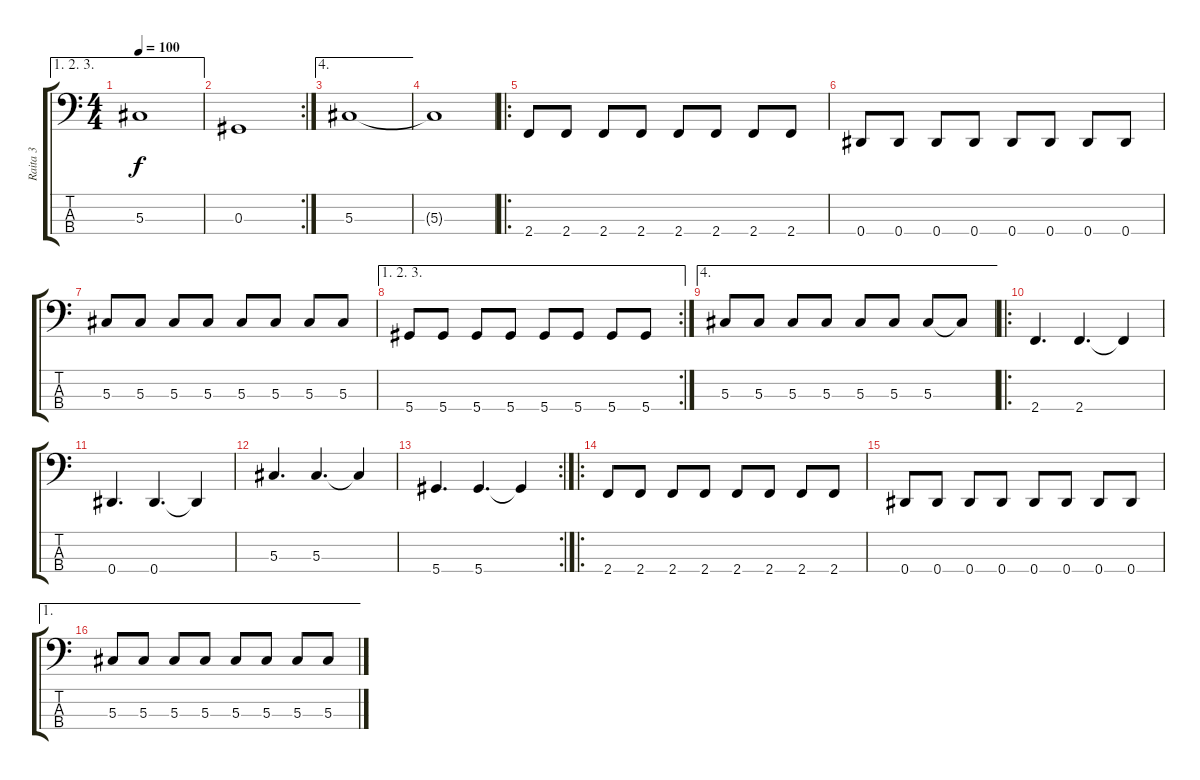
\track ("Raita 3" "Raita 3") {instrument electricbassfinger}
\staff {score tabs}
\tuning (Gb2 Db2 Ab1 Eb1) {hide}
\ae (1 2 3)
\ts (4 4)
\tempo 100
\clef f4
\ks c
5.3.1{dy f} |
\rc 2
0.3.1 |
\ae 4
5.3.1 |
5.3{t}.1 |
\ro
2.4.8 2.4.8 2.4.8 2.4.8 2.4.8 2.4.8 2.4.8 2.4.8 |
0.4.8 0.4.8 0.4.8 0.4.8 0.4.8 0.4.8 0.4.8 0.4.8 |
5.3.8 5.3.8 5.3.8 5.3.8 5.3.8 5.3.8 5.3.8 5.3.8 |
\ae (1 2 3)
\rc 2
5.4.8 5.4.8 5.4.8 5.4.8 5.4.8 5.4.8 5.4.8 5.4.8 |
\ae 4
5.3.8 5.3.8 5.3.8 5.3.8 5.3.8 5.3.8 5.3.8 5.3{t}.8 |
\ro
2.4.4{d} 2.4.4{d} 2.4{t}.4 |
0.4.4{d} 0.4.4{d} 0.4{t}.4 |
5.3.4{d} 5.3.4{d} 5.3{t}.4 |
\rc 2
5.4.4{d} 5.4.4{d} 5.4{t}.4 |
\ro
2.4.8 2.4.8 2.4.8 2.4.8 2.4.8 2.4.8 2.4.8 2.4.8 |
0.4.8 0.4.8 0.4.8 0.4.8 0.4.8 0.4.8 0.4.8 0.4.8 |
\ae 1
5.3.8 5.3.8 5.3.8 5.3.8 5.3.8 5.3.8 5.3.8 5.3.8
